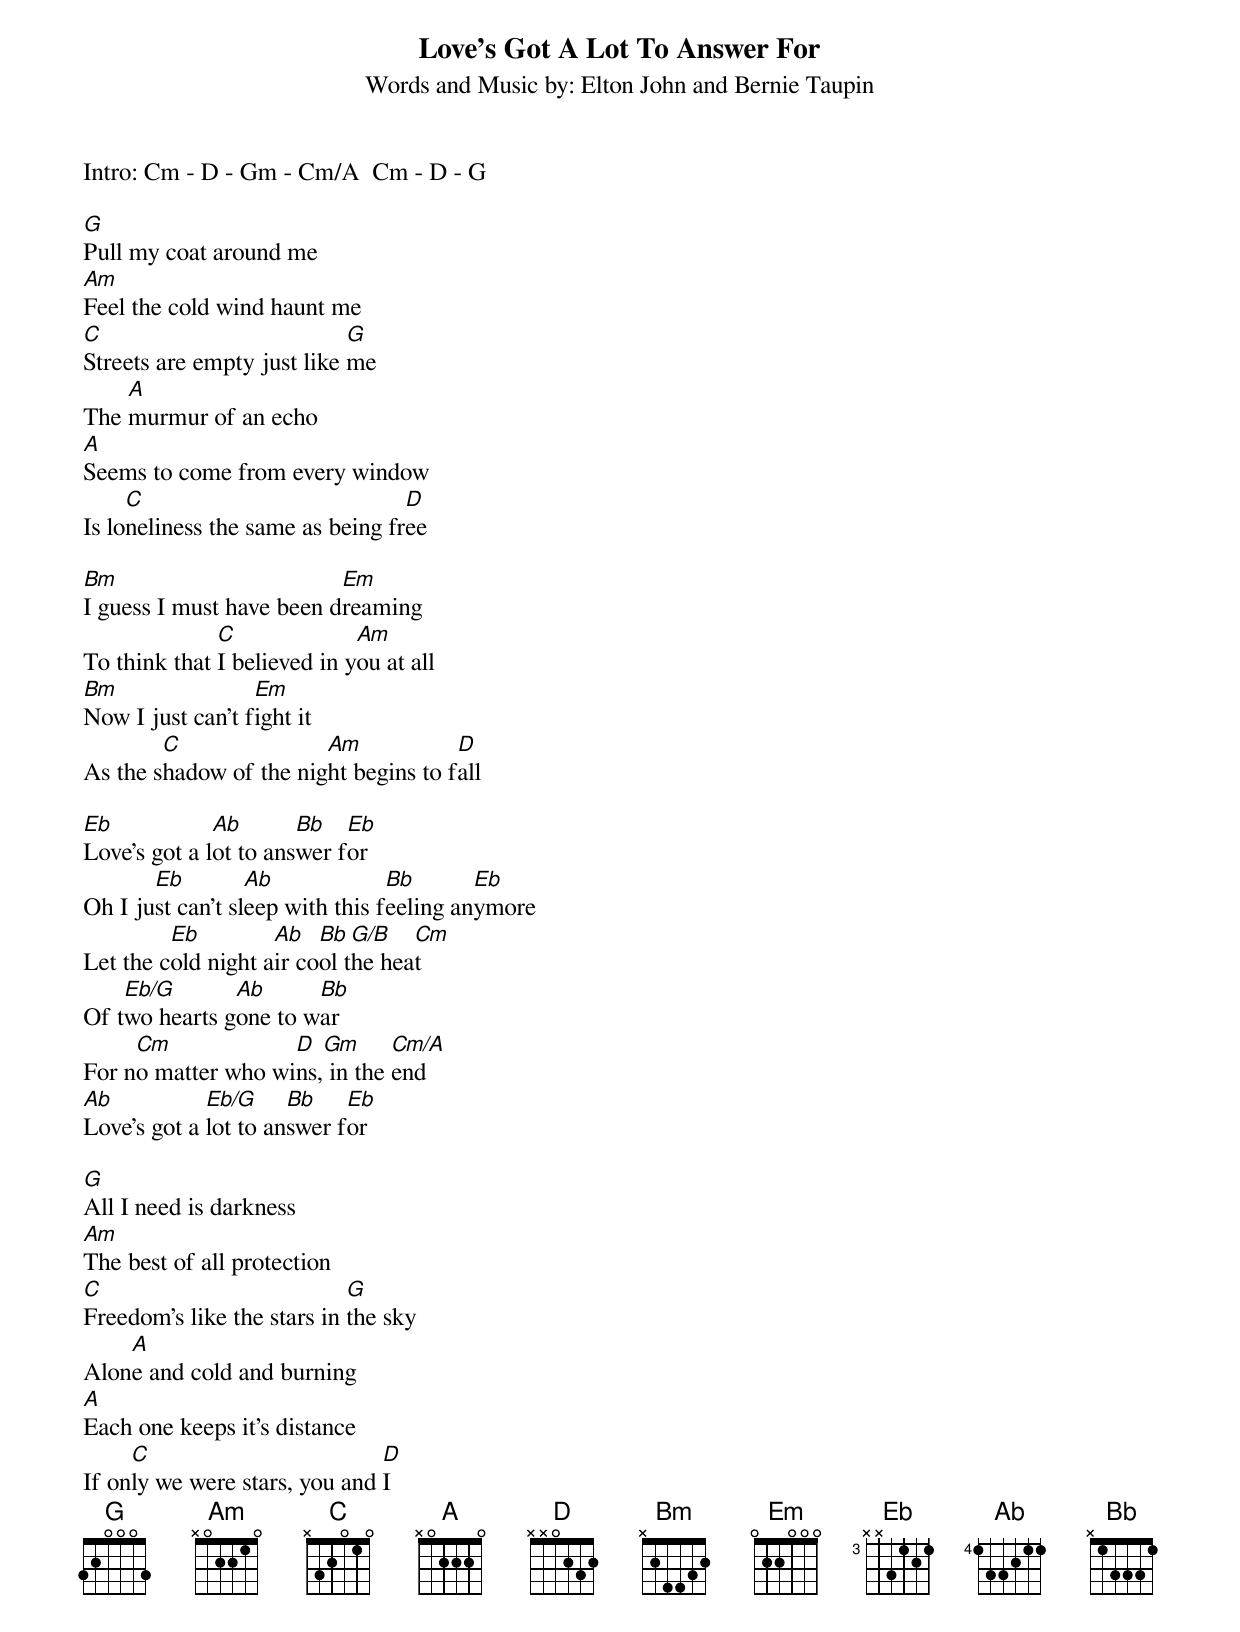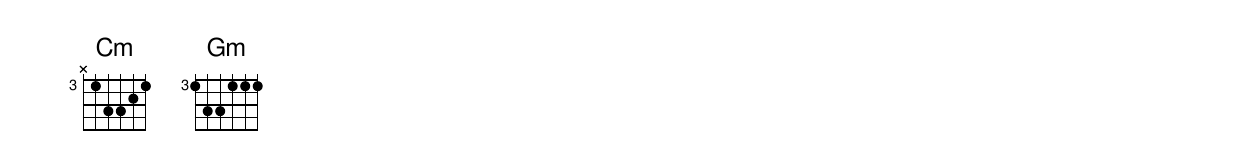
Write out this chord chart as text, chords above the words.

Love's Got A Lot To Answer For
Words and Music by: Elton John and Bernie Taupin

Intro: Cm - D - Gm - Cm/A  Cm - D - G

G
Pull my coat around me
Am
Feel the cold wind haunt me
C                           G
Streets are empty just like me
    A
The murmur of an echo
A
Seems to come from every window
     C                            D
Is loneliness the same as being free

Bm                        Em
I guess I must have been dreaming
              C              Am
To think that I believed in you at all
Bm                Em
Now I just can't fight it
        C               Am            D
As the shadow of the night begins to fall

Eb            Ab       Bb   Eb
Love's got a lot to answer for
       Eb         Ab             Bb       Eb
Oh I just can't sleep with this feeling anymore
         Eb         Ab   Bb  G/B   Cm
Let the cold night air cool the heat
    Eb/G       Ab      Bb
Of two hearts gone to war
     Cm             D  Gm      Cm/A
For no matter who wins, in the end
Ab           Eb/G     Bb    Eb
Love's got a lot to answer for

G
All I need is darkness
Am
The best of all protection
C                           G
Freedom's like the stars in the sky
    A
Alone and cold and burning
A
Each one keeps it's distance
     C                         D
If only we were stars, you and I
